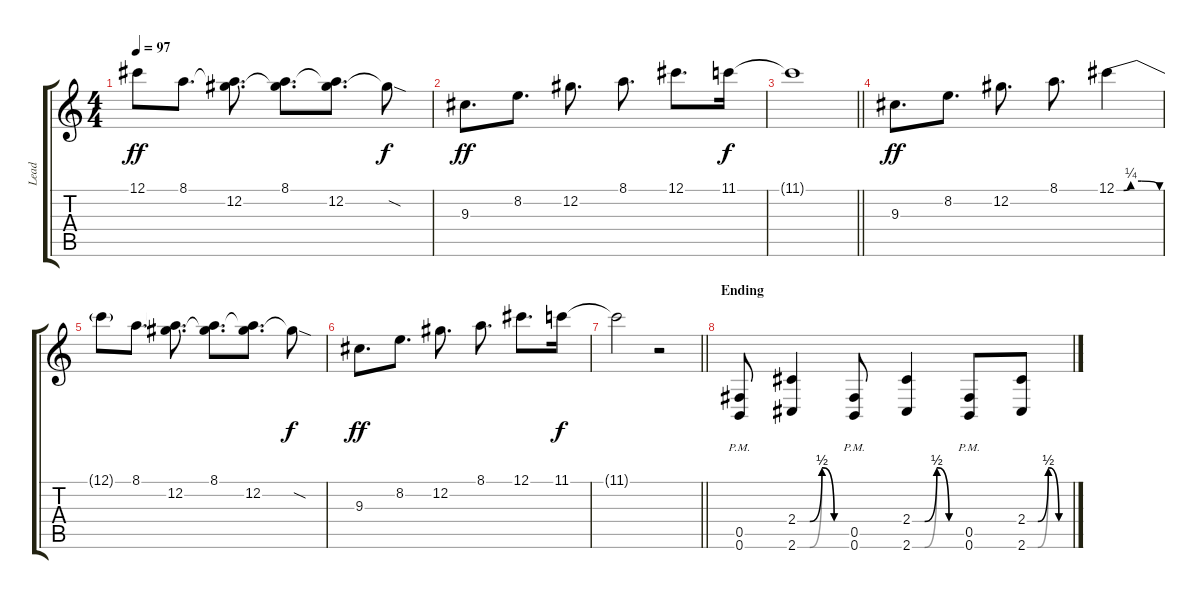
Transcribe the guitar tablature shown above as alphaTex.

\track ("Lead" "Lead") {instrument distortionguitar}
\staff {score tabs}
\tuning (Db4 Ab3 E3 B2 Gb2 B1) {hide}
\ts (4 4)
\tempo 97
\clef g2
\ks c
12.1{t}.8{dy ff} 8.1.8{d} (8.1{t} 12.2).8{d} (8.1 12.2{t}).8{d} (8.1{t} 12.2).8{d} 12.2{sod t}.8{dy f} |
9.3.8{d dy ff} 8.2.8{d} 12.2.8{d} 8.1.8{d} 12.1.8{d} 11.1.16{dy f} |
\barLineRight lightlight
11.1{t}.1 |
9.3.8{d dy ff} 8.2.8{d} 12.2.8{d} 8.1.8{d} 12.1{be (custom 0 0 10 0 20 1 35 1 60 0)}.4 |
12.1{t}.8 8.1.8{d} (8.1{t} 12.2).8{d} (8.1 12.2{t}).8{d} (8.1{t} 12.2).8{d} 12.2{sod t}.8{dy f} |
9.3.8{d dy ff} 8.2.8{d} 12.2.8{d} 8.1.8{d} 12.1.8{d} 11.1.16{dy f} |
\barLineRight lightlight
11.1{t}.2 r.2 |
\section ("" "Ending")
(0.5 0.6{pm}).8 (2.4{be (custom 0 0 15 0 30 2 45 0 60 0)} 2.6{be (custom 0 0 10 0 15 0 30 2 45 0 60 0)}).4 (0.5 0.6{pm}).8 (2.4{be (custom 0 0 15 0 30 2 45 0 60 0)} 2.6{be (custom 0 0 10 0 15 0 30 2 45 0 60 0)}).4 (0.5 0.6{pm}).8 (2.4{be (custom 0 0 15 0 30 2 45 0 60 0)} 2.6{be (custom 0 0 10 0 15 0 30 2 45 0 60 0)}).8
